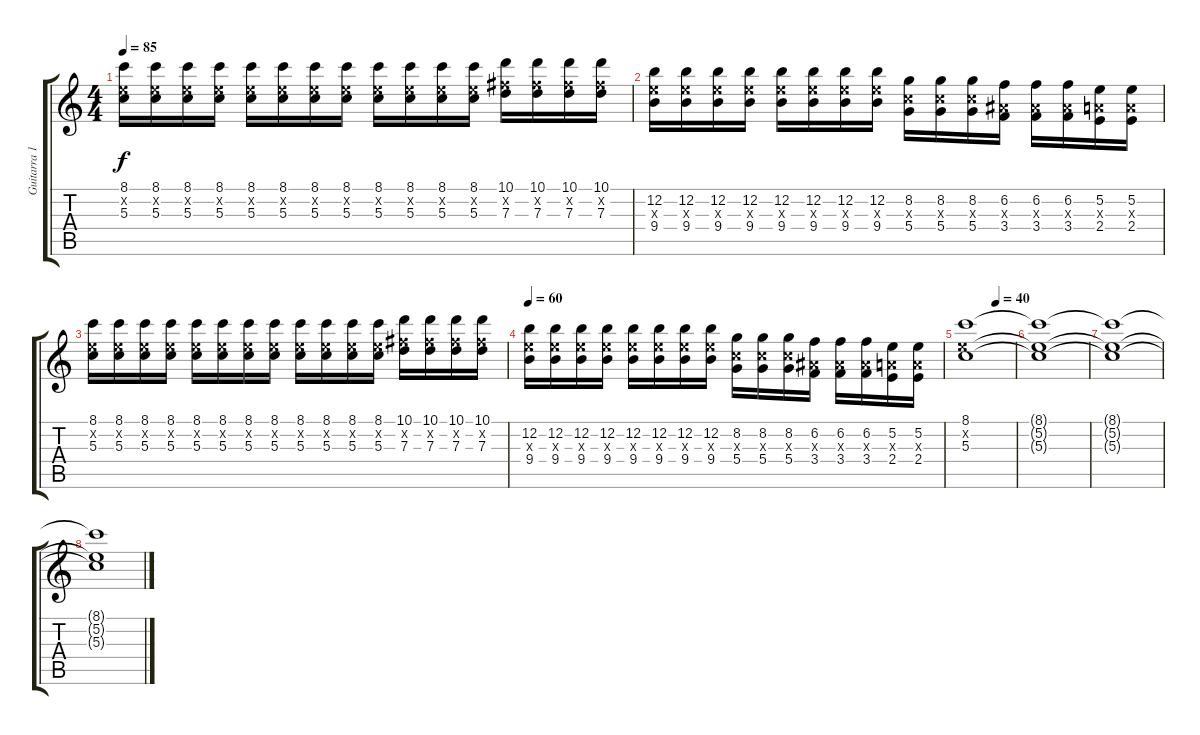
\track ("Guitarra 1" "Guitarra 1") {instrument distortionguitar}
\staff {score tabs}
\tuning (E4 B3 G3 D3 A2 E2) {hide}
\ts (4 4)
\tempo 85
\clef g2
\ks c
(8.1 5.2{x} 5.3).16{dy f instrument distortionguitar} (8.1 5.2{x} 5.3).16 (8.1 5.2{x} 5.3).16 (8.1 5.2{x} 5.3).16 (8.1 5.2{x} 5.3).16 (8.1 5.2{x} 5.3).16 (8.1 5.2{x} 5.3).16 (8.1 5.2{x} 5.3).16 (8.1 5.2{x} 5.3).16 (8.1 5.2{x} 5.3).16 (8.1 5.2{x} 5.3).16 (8.1 5.2{x} 5.3).16 (10.1 7.2{x} 7.3).16 (10.1 7.2{x} 7.3).16 (10.1 7.2{x} 7.3).16 (10.1 7.2{x} 7.3).16 |
(12.2 9.3{x} 9.4).16 (12.2 9.3{x} 9.4).16 (12.2 9.3{x} 9.4).16 (12.2 9.3{x} 9.4).16 (12.2 9.3{x} 9.4).16 (12.2 9.3{x} 9.4).16 (12.2 9.3{x} 9.4).16 (12.2 9.3{x} 9.4).16 (8.2 5.3{x} 5.4).16 (8.2 5.3{x} 5.4).16 (8.2 5.3{x} 5.4).16 (6.2 3.3{x} 3.4).16 (6.2 3.3{x} 3.4).16 (6.2 3.3{x} 3.4).16 (5.2 2.3{x} 2.4).16 (5.2 2.3{x} 2.4).16 |
(8.1 5.2{x} 5.3).16 (8.1 5.2{x} 5.3).16 (8.1 5.2{x} 5.3).16 (8.1 5.2{x} 5.3).16 (8.1 5.2{x} 5.3).16 (8.1 5.2{x} 5.3).16 (8.1 5.2{x} 5.3).16 (8.1 5.2{x} 5.3).16 (8.1 5.2{x} 5.3).16 (8.1 5.2{x} 5.3).16 (8.1 5.2{x} 5.3).16 (8.1 5.2{x} 5.3).16 (10.1 7.2{x} 7.3).16 (10.1 7.2{x} 7.3).16 (10.1 7.2{x} 7.3).16 (10.1 7.2{x} 7.3).16 |
\tempo 60
(12.2 9.3{x} 9.4).16 (12.2 9.3{x} 9.4).16 (12.2 9.3{x} 9.4).16 (12.2 9.3{x} 9.4).16 (12.2 9.3{x} 9.4).16 (12.2 9.3{x} 9.4).16 (12.2 9.3{x} 9.4).16 (12.2 9.3{x} 9.4).16 (8.2 5.3{x} 5.4).16 (8.2 5.3{x} 5.4).16 (8.2 5.3{x} 5.4).16 (6.2 3.3{x} 3.4).16 (6.2 3.3{x} 3.4).16 (6.2 3.3{x} 3.4).16 (5.2 2.3{x} 2.4).16 (5.2 2.3{x} 2.4).16 |
\tempo (40 0.625)
(8.1 5.2{x} 5.3).1 |
(8.1{t} 5.2{t} 5.3{t}).1 |
(8.1{t} 5.2{t} 5.3{t}).1 |
(8.1{t} 5.2{t} 5.3{t}).1
